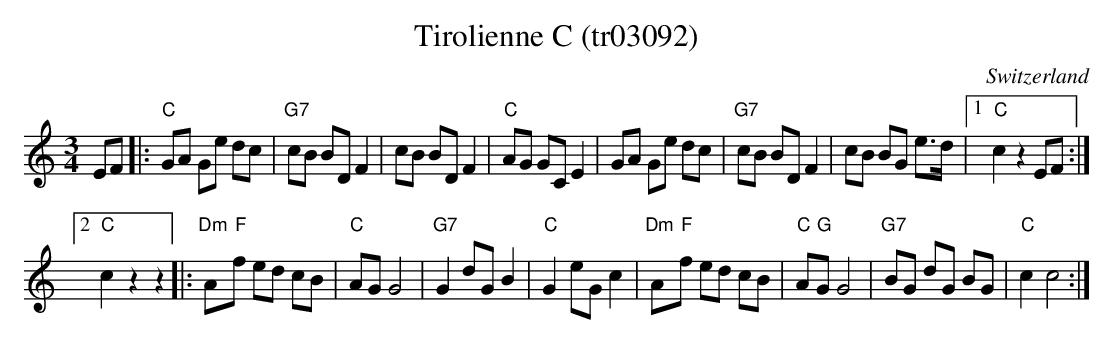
X:1
T:Tirolienne C (tr03092)
O:Switzerland
M:3/4
L:1/8
K:C major
EF |: "C"GA Ge dc | "G7"cB BD F2 | cB BD F2 | "C"AG GC E2 | \
         GA Ge dc | "G7"cB BD F2 | cB BG e>d |1 "C"c2 z2 EF :|2
"C"c2 z2 z2 |: "Dm"A"F"f ed cB | "C"AG G4 | "G7"G2 dG B2 | "C"G2 eG c2 | \
               "Dm"A"F"f ed cB | "C"A"G"G G4 | "G7"BG dG BG | "C"c2 c4 :|
